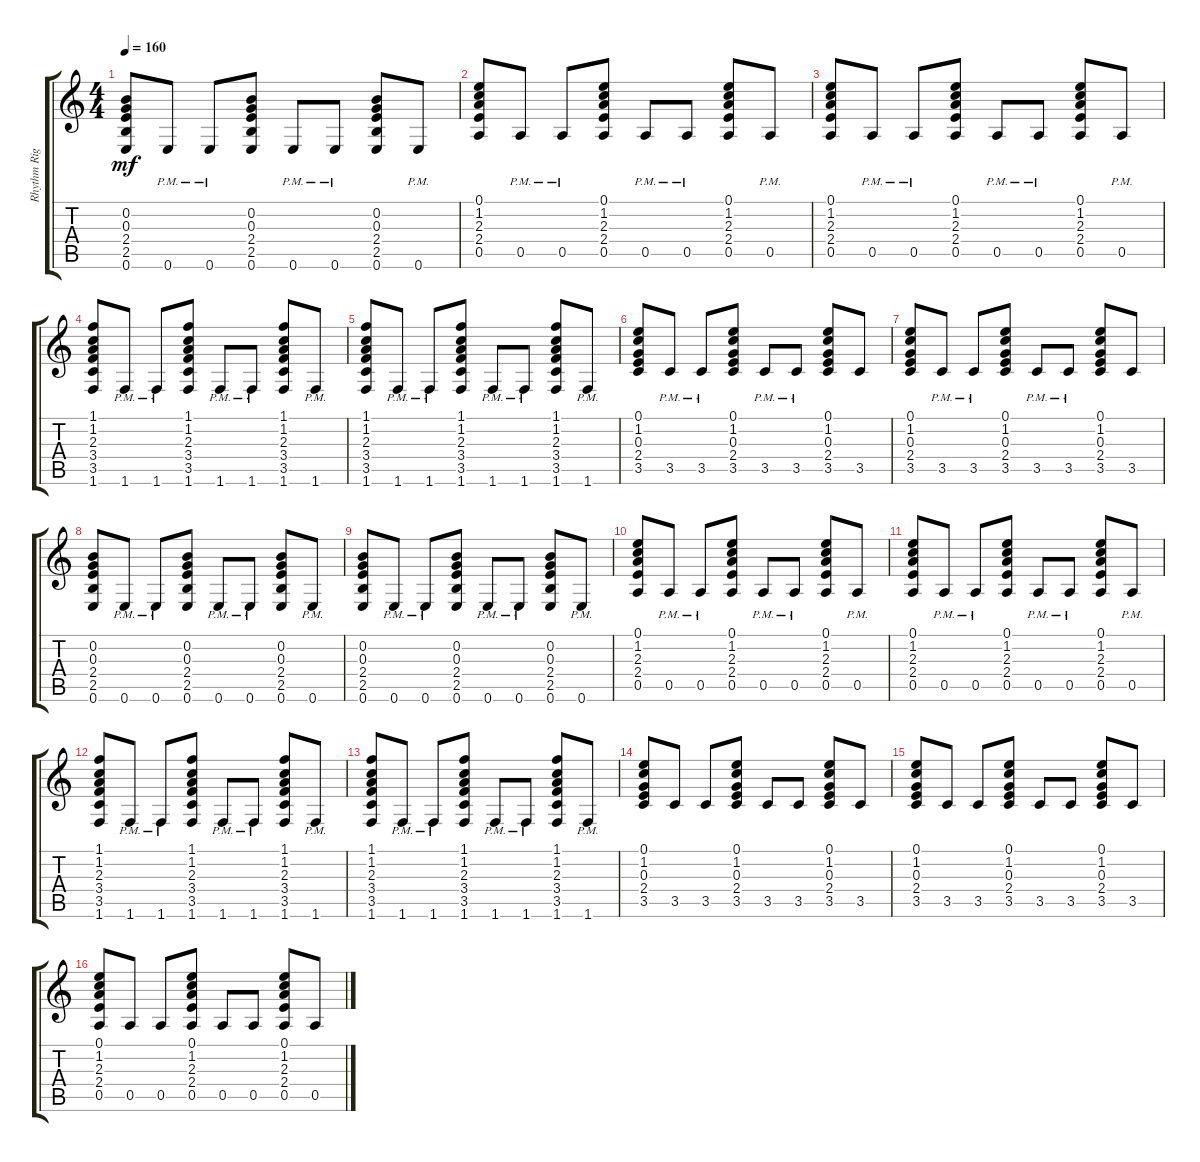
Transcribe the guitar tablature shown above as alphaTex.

\track ("Rhythm Right" "Rhythm Rig") {instrument acousticguitarsteel}
\staff {score tabs}
\tuning (E4 B3 G3 D3 A2 E2) {hide}
\ts (4 4)
\tempo 160
\clef g2
\ks c
(0.2 0.3 2.4 2.5 0.6).8{dy mf} 0.6{pm}.8 0.6{pm}.8 (0.2 0.3 2.4 2.5 0.6).8 0.6{pm}.8 0.6{pm}.8 (0.2 0.3 2.4 2.5 0.6).8 0.6{pm}.8 |
(0.1 1.2 2.3 2.4 0.5).8 0.5{pm}.8 0.5{pm}.8 (0.1 1.2 2.3 2.4 0.5).8 0.5{pm}.8 0.5{pm}.8 (0.1 1.2 2.3 2.4 0.5).8 0.5{pm}.8 |
(0.1 1.2 2.3 2.4 0.5).8 0.5{pm}.8 0.5{pm}.8 (0.1 1.2 2.3 2.4 0.5).8 0.5{pm}.8 0.5{pm}.8 (0.1 1.2 2.3 2.4 0.5).8 0.5{pm}.8 |
(1.1 1.2 2.3 3.4 3.5 1.6).8 1.6{pm}.8 1.6{pm}.8 (1.1 1.2 2.3 3.4 3.5 1.6).8 1.6{pm}.8 1.6{pm}.8 (1.1 1.2 2.3 3.4 3.5 1.6).8 1.6{pm}.8 |
(1.1 1.2 2.3 3.4 3.5 1.6).8 1.6{pm}.8 1.6{pm}.8 (1.1 1.2 2.3 3.4 3.5 1.6).8 1.6{pm}.8 1.6{pm}.8 (1.1 1.2 2.3 3.4 3.5 1.6).8 1.6{pm}.8 |
(0.1 1.2 0.3 2.4 3.5).8 3.5{pm}.8 3.5{pm}.8 (0.1 1.2 0.3 2.4 3.5).8 3.5{pm}.8 3.5{pm}.8 (0.1 1.2 0.3 2.4 3.5).8 3.5.8 |
(0.1 1.2 0.3 2.4 3.5).8 3.5{pm}.8 3.5{pm}.8 (0.1 1.2 0.3 2.4 3.5).8 3.5{pm}.8 3.5{pm}.8 (0.1 1.2 0.3 2.4 3.5).8 3.5.8 |
(0.2 0.3 2.4 2.5 0.6).8 0.6{pm}.8 0.6{pm}.8 (0.2 0.3 2.4 2.5 0.6).8 0.6{pm}.8 0.6{pm}.8 (0.2 0.3 2.4 2.5 0.6).8 0.6{pm}.8 |
(0.2 0.3 2.4 2.5 0.6).8 0.6{pm}.8 0.6{pm}.8 (0.2 0.3 2.4 2.5 0.6).8 0.6{pm}.8 0.6{pm}.8 (0.2 0.3 2.4 2.5 0.6).8 0.6{pm}.8 |
(0.1 1.2 2.3 2.4 0.5).8 0.5{pm}.8 0.5{pm}.8 (0.1 1.2 2.3 2.4 0.5).8 0.5{pm}.8 0.5{pm}.8 (0.1 1.2 2.3 2.4 0.5).8 0.5{pm}.8 |
(0.1 1.2 2.3 2.4 0.5).8 0.5{pm}.8 0.5{pm}.8 (0.1 1.2 2.3 2.4 0.5).8 0.5{pm}.8 0.5{pm}.8 (0.1 1.2 2.3 2.4 0.5).8 0.5{pm}.8 |
(1.1 1.2 2.3 3.4 3.5 1.6).8 1.6{pm}.8 1.6{pm}.8 (1.1 1.2 2.3 3.4 3.5 1.6).8 1.6{pm}.8 1.6{pm}.8 (1.1 1.2 2.3 3.4 3.5 1.6).8 1.6{pm}.8 |
(1.1 1.2 2.3 3.4 3.5 1.6).8 1.6{pm}.8 1.6{pm}.8 (1.1 1.2 2.3 3.4 3.5 1.6).8 1.6{pm}.8 1.6{pm}.8 (1.1 1.2 2.3 3.4 3.5 1.6).8 1.6{pm}.8 |
(0.1 1.2 0.3 2.4 3.5).8 3.5.8 3.5.8 (0.1 1.2 0.3 2.4 3.5).8 3.5.8 3.5.8 (0.1 1.2 0.3 2.4 3.5).8 3.5.8 |
(0.1 1.2 0.3 2.4 3.5).8 3.5.8 3.5.8 (0.1 1.2 0.3 2.4 3.5).8 3.5.8 3.5.8 (0.1 1.2 0.3 2.4 3.5).8 3.5.8 |
(0.1 1.2 2.3 2.4 0.5).8 0.5.8 0.5.8 (0.1 1.2 2.3 2.4 0.5).8 0.5.8 0.5.8 (0.1 1.2 2.3 2.4 0.5).8 0.5.8
